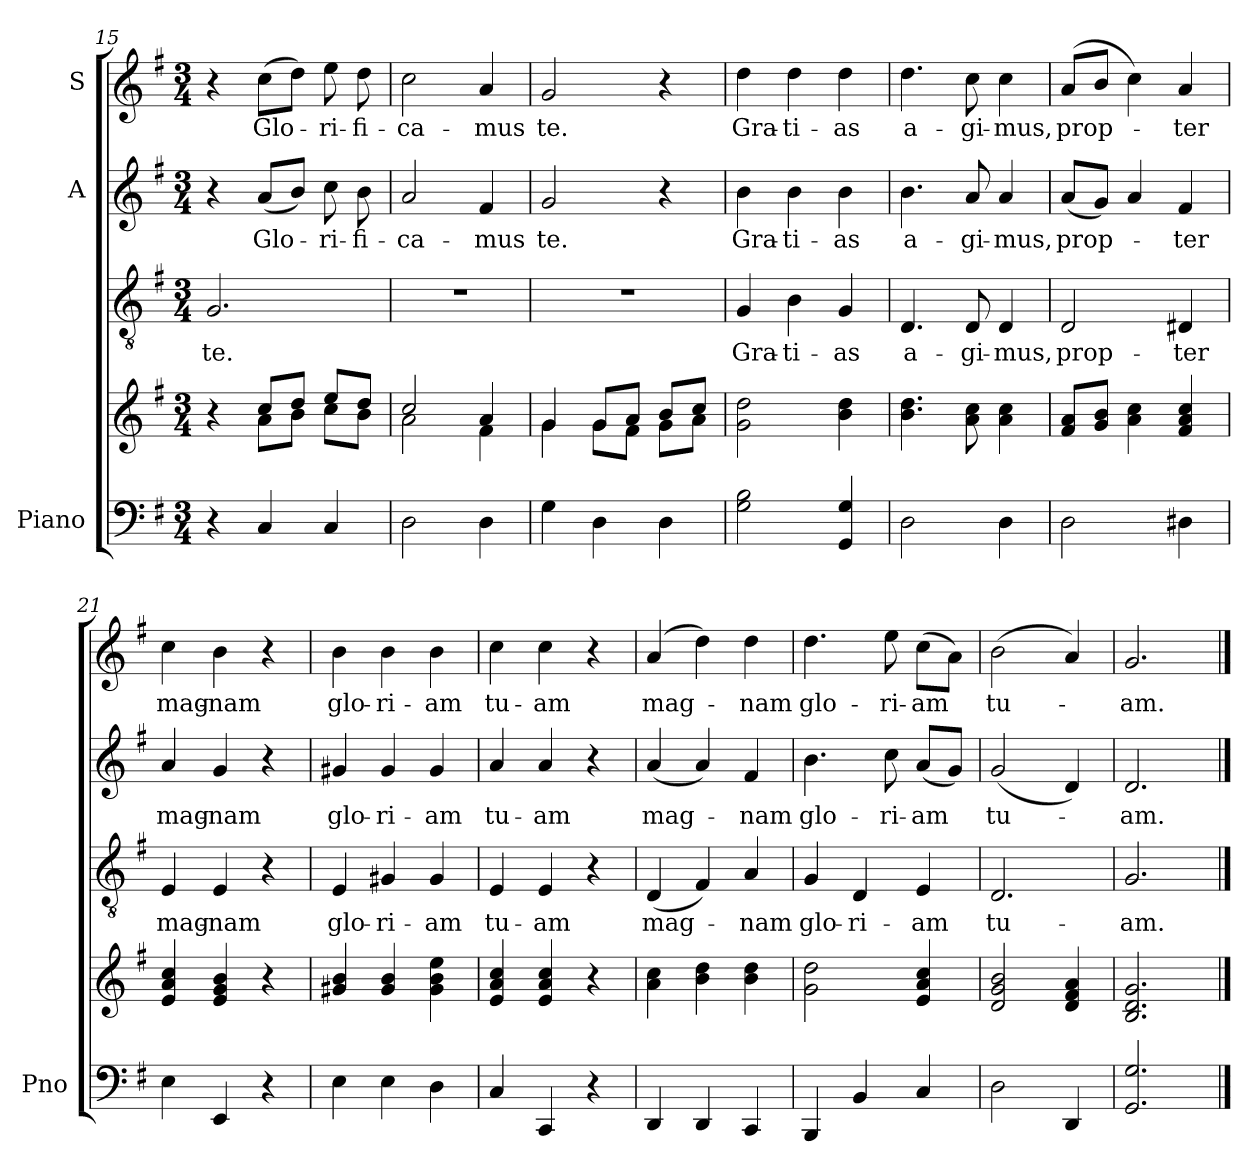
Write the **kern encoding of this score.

**kern	**kern	**kern	**text	**kern	**text	**kern	**text
*part4	*part4	*part3	*part3	*part2	*part2	*part1	*part1
*staff5	*staff4	*staff3	*staff3	*staff2	*staff2	*staff1	*staff1
*I"Piano	*	*	*	*I"A	*	*I"S	*
*I'Pno	*	*	*	*	*	*	*
*clefF4	*clefG2	*clefGv2	*	*clefG2	*	*clefG2	*
*k[f#]	*k[f#]	*k[f#]	*	*k[f#]	*	*k[f#]	*
*G:	*G:	*G:	*	*G:	*	*G:	*
*M3/4	*M3/4	*M3/4	*	*M3/4	*	*M3/4	*
=15	=15	=15	=15	=15	=15	=15	=15
*	*^	*	*	*	*	*	*
4r	4ryy	4r	2.G/	te.	4r	.	4r	.
4C/	8a\L	8cc/L	.	.	(8a/L	Glo-	(8cc\L	Glo-
.	8b\J	8dd/J	.	.	8b/J)	.	8dd\J)	.
4C/	8cc\L	8ee/L	.	.	8cc\	-ri-	8ee\	-ri-
.	8b\J	8dd/J	.	.	8b\	-fi-	8dd\	-fi-
!!LO:LB:g=z
=16	=16	=16	=16	=16	=16	=16	=16	=16
2D\	2a\	2cc/	2.r	.	2a/	-ca-	2cc\	-ca-
4D\	4f#\	4a/	.	.	4f#/	-mus	4a/	-mus
=17	=17	=17	=17	=17	=17	=17	=17	=17
4G\	4g\	4g/	2.r	.	2g/	te.	2g/	te.
4D\	8g/L	8g\L	.	.	.	.	.	.
.	8a/J	8f#\J	.	.	.	.	.	.
4D\	8b/L	8g\L	.	.	4r	.	4r	.
.	8cc/J	8a\J	.	.	.	.	.	.
*	*v	*v	*	*	*	*	*	*
=18	=18	=18	=18	=18	=18	=18	=18
2G\ 2B\	2g\ 2dd\	4G/	Gra-	4b\	Gra-	4dd\	Gra-
.	.	4B\	-ti-	4b\	-ti-	4dd\	-ti-
4GG/ 4G/	4b\ 4dd\	4G/	-as	4b\	-as	4dd\	-as
=19	=19	=19	=19	=19	=19	=19	=19
2D\	4.b\ 4.dd\	4.D/	a-	4.b\	a-	4.dd\	a-
.	8a\ 8cc\	8D/	-gi-	8a/	-gi-	8cc\	-gi-
4D\	4a\ 4cc\	4D/	-mus,	4a/	-mus,	4cc\	-mus,
=20	=20	=20	=20	=20	=20	=20	=20
2D\	8f#/ 8a/L	2D/	prop-	(8a/L	prop-	(8a/L	prop-
.	8g/ 8b/J	.	.	8g/J)	.	8b/J	.
.	4a\ 4cc\	.	.	4a/	.	4cc\)	.
4D#X\	4f#/ 4a/ 4cc/	4D#X/	-ter	4f#/	-ter	4a/	-ter
=21	=21	=21	=21	=21	=21	=21	=21
4E\	4e/ 4a/ 4cc/	4E/	mag-	4a/	mag-	4cc\	mag-
4EE/	4e/ 4g/ 4b/	4E/	-nam	4g/	-nam	4b\	-nam
4r	4r	4r	.	4r	.	4r	.
=22	=22	=22	=22	=22	=22	=22	=22
4E\	4g#X/ 4b/	4E/	glo-	4g#X/	glo-	4b\	glo-
4E\	4g#/ 4b/	4G#X/	-ri-	4g#/	-ri-	4b\	-ri-
4D\	4g#\ 4b\ 4ee\	4G#/	-am	4g#/	-am	4b\	-am
!!LO:PB:g=z
=23	=23	=23	=23	=23	=23	=23	=23
4C/	4e/ 4a/ 4cc/	4E/	tu-	4a/	tu-	4cc\	tu-
4CC/	4e/ 4a/ 4cc/	4E/	-am	4a/	-am	4cc\	-am
4r	4r	4r	.	4r	.	4r	.
=24	=24	=24	=24	=24	=24	=24	=24
4DD/	4a\ 4cc\	(4D/	mag-	(4a/	mag-	(4a/	mag-
4DD/	4b\ 4dd\	4F#/)	.	4a/)	.	4dd\)	.
4CC/	4b\ 4dd\	4A/	-nam	4f#/	-nam	4dd\	-nam
=25	=25	=25	=25	=25	=25	=25	=25
4BBB/	2g\ 2dd\	4G/	glo-	4.b\	glo-	4.dd\	glo-
4BB/	.	4D/	-ri-	.	.	.	.
.	.	.	.	8cc\	-ri-	8ee\	-ri-
4C/	4e/ 4a/ 4cc/	4E/	-am	(8a/L	-am	(8cc\L	-am
.	.	.	.	8g/J)	.	8a\J)	.
=26	=26	=26	=26	=26	=26	=26	=26
2D\	2d/ 2g/ 2b/	2.D/	tu-	(2g/	tu-	(2b\	tu-
4DD/	4d/ 4f#/ 4a/	.	.	4d/)	.	4a/)	.
=27	=27	=27	=27	=27	=27	=27	=27
2.GG/ 2.G/	2.B/ 2.d/ 2.g/	2.G/	-am.	2.d/	-am.	2.g/	-am.
==	==	==	==	==	==	==	==
*-	*-	*-	*-	*-	*-	*-	*-
